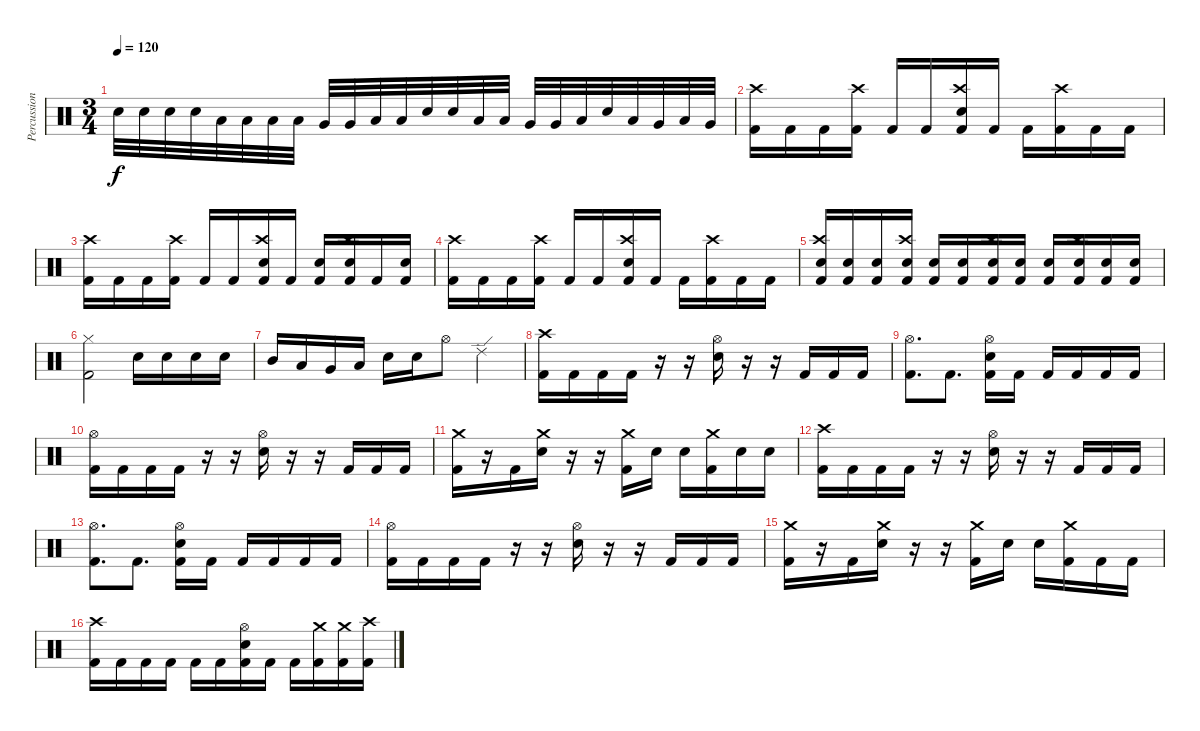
\track ("Percussion" "Percussion") {instrument percussion}
\staff {score}
\articulation defaults
\ts (3 4)
\tempo 120
\clef neutral
\ks c "Electric Snare (hit)".32{dy f} "Electric Snare (hit)".32 "Electric Snare (hit)".32 "Electric Snare (hit)".32 "Low Tom (hit)".32 "Low Tom (hit)".32 "Low Tom (hit)".32 "Low Tom (hit)".32 "Very Low Tom (hit)".32 "Very Low Tom (hit)".32 "Low Floor Tom (hit)".32 "Low Floor Tom (hit)".32 "Electric Snare (hit)".32 "Electric Snare (hit)".32 "Low Tom (hit)".32 "Low Tom (hit)".32 "Very Low Tom (hit)".32 "Very Low Tom (hit)".32 "Low Floor Tom (hit)".32 "Electric Snare (hit)".32 "Low Tom (hit)".32 "Very Low Tom (hit)".32 "Low Floor Tom (hit)".32 "Very Low Tom (hit)".32
|
("Crash high (hit)" "Kick (hit) 2").16 "Kick (hit) 2".16 "Kick (hit) 2".16 ("Crash high (hit)" "Kick (hit) 2").16 "Kick (hit) 2".16 "Kick (hit) 2".16 ("Crash high (hit)" "Electric Snare (hit)" "Kick (hit) 2").16 "Kick (hit) 2".16 "Kick (hit) 2".16 ("Crash high (hit)" "Kick (hit) 2").16 "Kick (hit) 2".16 "Kick (hit) 2".16 |
("Crash high (hit)" "Kick (hit) 2").16 "Kick (hit) 2".16 "Kick (hit) 2".16 ("Crash high (hit)" "Kick (hit) 2").16 "Kick (hit) 2".16 "Kick (hit) 2".16 ("Crash high (hit)" "Electric Snare (hit)" "Kick (hit) 2").16 "Kick (hit) 2".16 ("Electric Snare (hit)" "Kick (hit) 2").16 ("Crash high (hit)" "Electric Snare (hit)" "Kick (hit) 2").16 "Kick (hit) 2".16 ("Electric Snare (hit)" "Kick (hit) 2").16 |
("Crash high (hit)" "Kick (hit) 2").16 "Kick (hit) 2".16 "Kick (hit) 2".16 ("Crash high (hit)" "Kick (hit) 2").16 "Kick (hit) 2".16 "Kick (hit) 2".16 ("Crash high (hit)" "Electric Snare (hit)" "Kick (hit) 2").16 "Kick (hit) 2".16 "Kick (hit) 2".16 ("Crash high (hit)" "Kick (hit) 2").16 "Kick (hit) 2".16 "Kick (hit) 2".16 |
("Crash high (hit)" "Electric Snare (hit)" "Kick (hit) 2").16 ("Electric Snare (hit)" "Kick (hit) 2").16 ("Electric Snare (hit)" "Kick (hit) 2").16 ("Crash high (hit)" "Electric Snare (hit)" "Kick (hit) 2").16 ("Electric Snare (hit)" "Kick (hit) 2").16 ("Electric Snare (hit)" "Kick (hit) 2").16 ("Crash high (hit)" "Electric Snare (hit)" "Kick (hit) 2").16 ("Electric Snare (hit)" "Kick (hit) 2").16 ("Electric Snare (hit)" "Kick (hit) 2").16 ("Crash high (hit)" "Electric Snare (hit)" "Kick (hit) 2").16 ("Electric Snare (hit)" "Kick (hit) 2").16 ("Electric Snare (hit)" "Kick (hit) 2").16 |
("Hi-Hat (closed)" "Kick (hit) 2").2 "Electric Snare (hit)".16 "Electric Snare (hit)".16 "Electric Snare (hit)".16 "Electric Snare (hit)".16 |
"Mid Tom (hit)".16 "Low Tom (hit)".16 "Very Low Tom (hit)".16 "Low Floor Tom (hit)".16 "Electric Snare (hit)".16 "Electric Snare (hit)".16 "Hi-Hat (open)".8 "Ride (edge) 2".4 |
("Crash high (hit)" "Kick (hit) 2").16 "Kick (hit) 2".16 "Kick (hit) 2".16 "Kick (hit) 2".16 r.16 r.16 ("Hi-Hat (open)" "Electric Snare (hit)").16 r.16 r.16 "Kick (hit) 2".16 "Kick (hit) 2".16 "Kick (hit) 2".16 |
("Hi-Hat (open)" "Kick (hit) 2").8{d} "Kick (hit) 2".8{d} ("Hi-Hat (open)" "Electric Snare (hit)" "Kick (hit) 2").16 "Kick (hit) 2".16 "Kick (hit) 2".16 "Kick (hit) 2".16 "Kick (hit) 2".16 "Kick (hit) 2".16 |
("Hi-Hat (open)" "Kick (hit) 2").16 "Kick (hit) 2".16 "Kick (hit) 2".16 "Kick (hit) 2".16 r.16 r.16 ("Hi-Hat (open)" "Electric Snare (hit)").16 r.16 r.16 "Kick (hit) 2".16 "Kick (hit) 2".16 "Kick (hit) 2".16 |
("Crash medium (hit)" "Kick (hit) 2").16 r.16 "Kick (hit) 2".16 ("Crash medium (hit)" "Electric Snare (hit)").16 r.16 r.16 ("Crash medium (hit)" "Kick (hit) 2").16 "Electric Snare (hit)".16 "Electric Snare (hit)".16 ("Crash medium (hit)" "Kick (hit) 2").16 "Electric Snare (hit)".16 "Electric Snare (hit)".16 |
("Crash high (hit)" "Kick (hit) 2").16 "Kick (hit) 2".16 "Kick (hit) 2".16 "Kick (hit) 2".16 r.16 r.16 ("Hi-Hat (open)" "Electric Snare (hit)").16 r.16 r.16 "Kick (hit) 2".16 "Kick (hit) 2".16 "Kick (hit) 2".16 |
("Hi-Hat (open)" "Kick (hit) 2").8{d} "Kick (hit) 2".8{d} ("Hi-Hat (open)" "Electric Snare (hit)" "Kick (hit) 2").16 "Kick (hit) 2".16 "Kick (hit) 2".16 "Kick (hit) 2".16 "Kick (hit) 2".16 "Kick (hit) 2".16 |
("Hi-Hat (open)" "Kick (hit) 2").16 "Kick (hit) 2".16 "Kick (hit) 2".16 "Kick (hit) 2".16 r.16 r.16 ("Hi-Hat (open)" "Electric Snare (hit)").16 r.16 r.16 "Kick (hit) 2".16 "Kick (hit) 2".16 "Kick (hit) 2".16 |
("Crash medium (hit)" "Kick (hit) 2").16 r.16 "Kick (hit) 2".16 ("Crash medium (hit)" "Electric Snare (hit)").16 r.16 r.16 ("Crash medium (hit)" "Kick (hit) 2").16 "Electric Snare (hit)".16 "Electric Snare (hit)".16 ("Crash medium (hit)" "Kick (hit) 2").16 "Kick (hit) 2".16 "Kick (hit) 2".16 |
("Crash high (hit)" "Kick (hit) 2").16 "Kick (hit) 2".16 "Kick (hit) 2".16 "Kick (hit) 2".16 "Kick (hit) 2".16 "Kick (hit) 2".16 ("Hi-Hat (open)" "Electric Snare (hit)" "Kick (hit) 2").16 "Kick (hit) 2".16 "Kick (hit) 2".16 ("Crash medium (hit)" "Kick (hit) 2").16 ("Crash medium (hit)" "Kick (hit) 2").16 ("Crash high (hit)" "Kick (hit) 2").16
